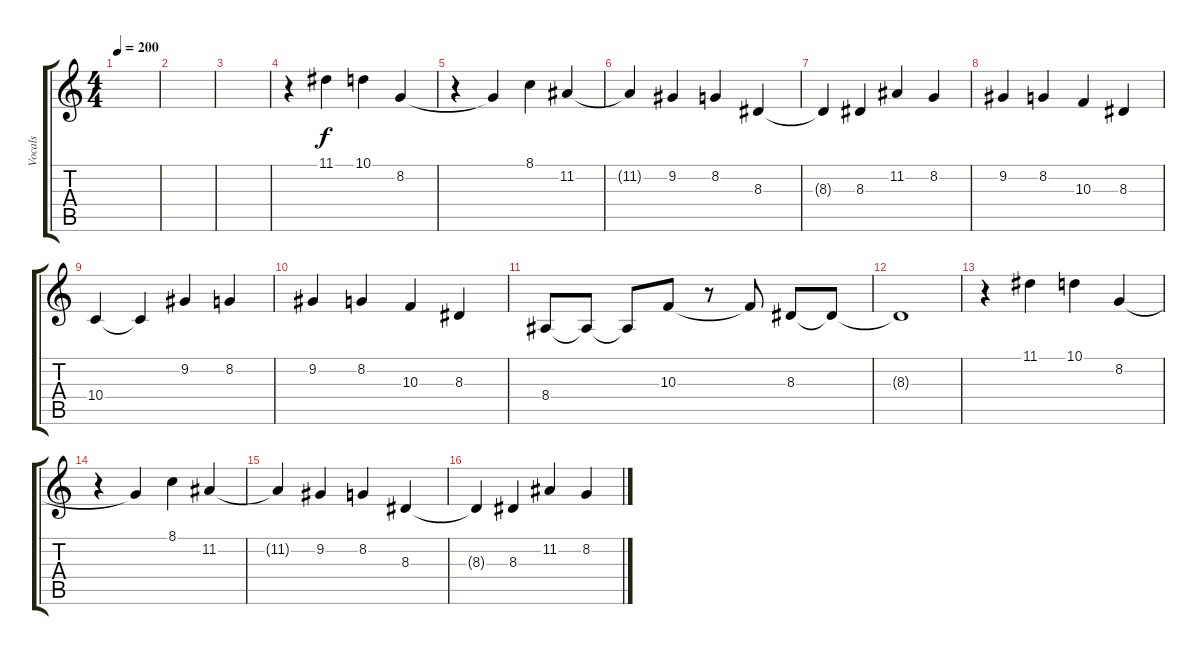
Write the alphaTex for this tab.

\track ("Vocals" "Vocals") {instrument violin}
\staff {score tabs}
\tuning (E4 B3 G3 D3 A2 E2) {hide}
\ts (4 4)
\tempo 200
\clef g2
\ks c
|
|
|
r.4 11.1.4 10.1.4 8.2.4 |
r.4 8.2{t}.4 8.1.4 11.2.4 |
11.2{t}.4 9.2.4 8.2.4 8.3.4 |
8.3{t}.4 8.3.4 11.2.4 8.2.4 |
9.2.4 8.2.4 10.3.4 8.3.4 |
10.4.4 10.4{t}.4 9.2.4 8.2.4 |
9.2.4 8.2.4 10.3.4 8.3.4 |
8.4.8 8.4{t}.8 8.4{t}.8 10.3.8 r.8 10.3{t}.8 8.3.8 8.3{t}.8 |
8.3{t}.1 |
r.4 11.1.4 10.1.4 8.2.4 |
r.4 8.2{t}.4 8.1.4 11.2.4 |
11.2{t}.4 9.2.4 8.2.4 8.3.4 |
8.3{t}.4 8.3.4 11.2.4 8.2.4
